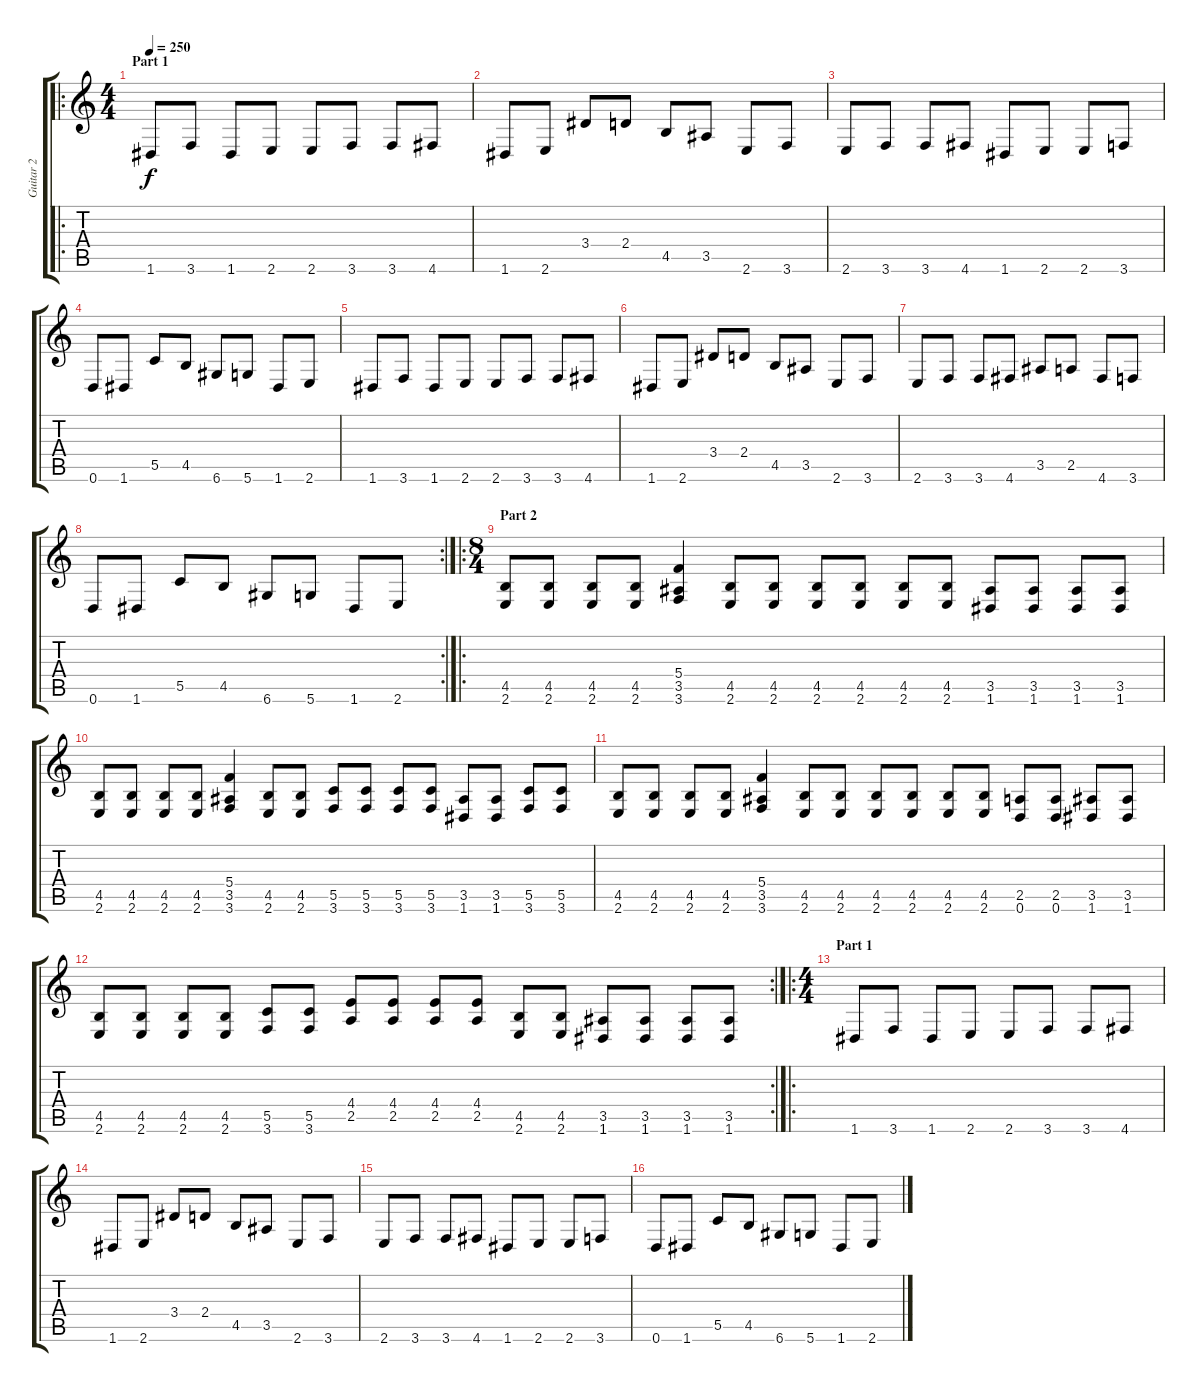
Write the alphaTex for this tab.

\track ("Guitar 2" "Guitar 2") {instrument distortionguitar}
\staff {score tabs}
\tuning (D4 A3 F3 C3 G2 D2) {hide}
\ro
\ts (4 4)
\section ("" "Part 1")
\tempo 250
\clef g2
\ks c
1.6.8{dy f instrument distortionguitar} 3.6.8 1.6.8 2.6.8 2.6.8 3.6.8 3.6.8 4.6.8 |
1.6.8 2.6.8 3.4.8 2.4.8 4.5.8 3.5.8 2.6.8 3.6.8 |
2.6.8 3.6.8 3.6.8 4.6.8 1.6.8 2.6.8 2.6.8 3.6.8 |
0.6.8 1.6.8 5.5.8 4.5.8 6.6.8 5.6.8 1.6.8 2.6.8 |
1.6.8 3.6.8 1.6.8 2.6.8 2.6.8 3.6.8 3.6.8 4.6.8 |
1.6.8 2.6.8 3.4.8 2.4.8 4.5.8 3.5.8 2.6.8 3.6.8 |
2.6.8 3.6.8 3.6.8 4.6.8 3.5.8 2.5.8 4.6.8 3.6.8 |
\rc 2
0.6.8 1.6.8 5.5.8 4.5.8 6.6.8 5.6.8 1.6.8 2.6.8 |
\ro
\ts (8 4)
\section ("" "Part 2")
(4.5 2.6).8 (4.5 2.6).8 (4.5 2.6).8 (4.5 2.6).8 (5.4 3.5 3.6).4 (4.5 2.6).8 (4.5 2.6).8 (4.5 2.6).8 (4.5 2.6).8 (4.5 2.6).8 (4.5 2.6).8 (3.5 1.6).8 (3.5 1.6).8 (3.5 1.6).8 (3.5 1.6).8 |
(4.5 2.6).8 (4.5 2.6).8 (4.5 2.6).8 (4.5 2.6).8 (5.4 3.5 3.6).4 (4.5 2.6).8 (4.5 2.6).8 (5.5 3.6).8 (5.5 3.6).8 (5.5 3.6).8 (5.5 3.6).8 (3.5 1.6).8 (3.5 1.6).8 (5.5 3.6).8 (5.5 3.6).8 |
(4.5 2.6).8 (4.5 2.6).8 (4.5 2.6).8 (4.5 2.6).8 (5.4 3.5 3.6).4 (4.5 2.6).8 (4.5 2.6).8 (4.5 2.6).8 (4.5 2.6).8 (4.5 2.6).8 (4.5 2.6).8 (2.5 0.6).8 (2.5 0.6).8 (3.5 1.6).8 (3.5 1.6).8 |
\rc 2
(4.5 2.6).8 (4.5 2.6).8 (4.5 2.6).8 (4.5 2.6).8 (5.5 3.6).8 (5.5 3.6).8 (4.4 2.5).8 (4.4 2.5).8 (4.4 2.5).8 (4.4 2.5).8 (4.5 2.6).8 (4.5 2.6).8 (3.5 1.6).8 (3.5 1.6).8 (3.5 1.6).8 (3.5 1.6).8 |
\ro
\ts (4 4)
\section ("" "Part 1")
1.6.8 3.6.8 1.6.8 2.6.8 2.6.8 3.6.8 3.6.8 4.6.8 |
1.6.8 2.6.8 3.4.8 2.4.8 4.5.8 3.5.8 2.6.8 3.6.8 |
2.6.8 3.6.8 3.6.8 4.6.8 1.6.8 2.6.8 2.6.8 3.6.8 |
0.6.8 1.6.8 5.5.8 4.5.8 6.6.8 5.6.8 1.6.8 2.6.8
